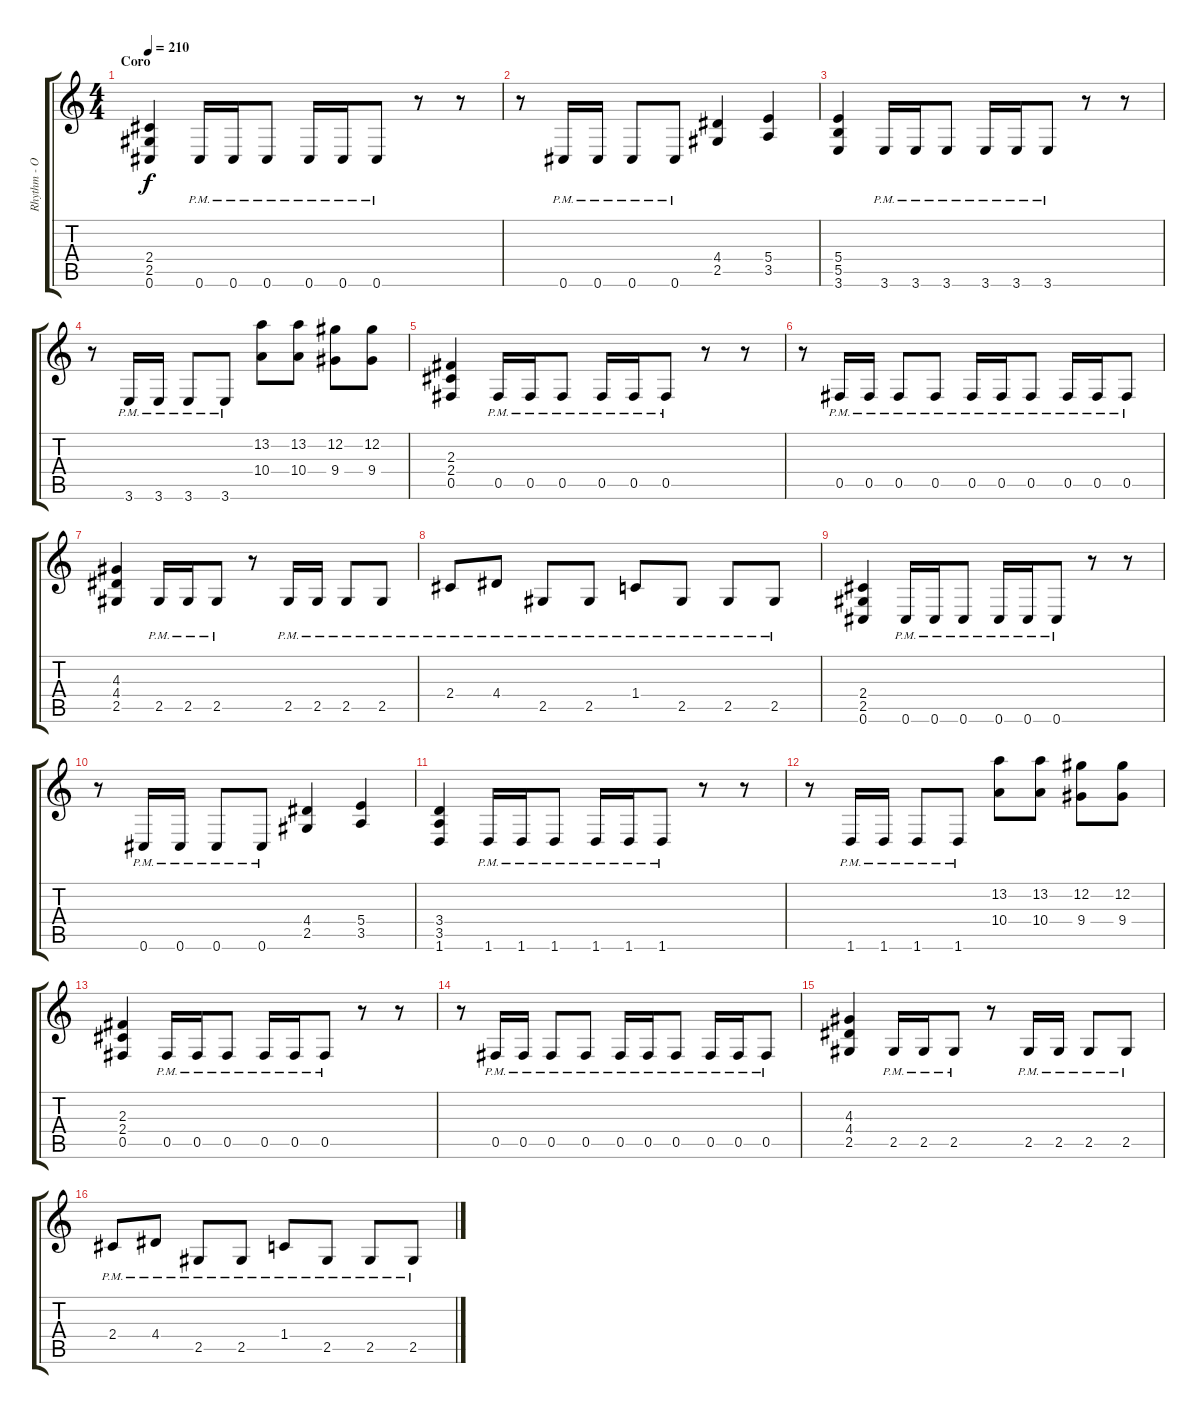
\track ("Rhythm - Oli Herbert" "Rhythm - O") {instrument distortionguitar}
\staff {score tabs}
\tuning (Db4 Ab3 E3 B2 Gb2 Db2) {hide}
\ts (4 4)
\section ("" "Coro")
\tempo 210
\clef g2
\ks c
(2.4 2.5 0.6).4{dy f} 0.6{pm}.16 0.6{pm}.16 0.6{pm}.8 0.6{pm}.16 0.6{pm}.16 0.6{pm}.8 r.8 r.8 |
r.8 0.6{pm}.16 0.6{pm}.16 0.6{pm}.8 0.6{pm}.8 (4.4 2.5).4 (5.4 3.5).4 |
(5.4 5.5 3.6).4 3.6{pm}.16 3.6{pm}.16 3.6{pm}.8 3.6{pm}.16 3.6{pm}.16 3.6{pm}.8 r.8 r.8 |
r.8 3.6{pm}.16 3.6{pm}.16 3.6{pm}.8 3.6{pm}.8 (13.2 10.4).8 (13.2 10.4).8 (12.2 9.4).8 (12.2 9.4).8 |
(2.3 2.4 0.5).4 0.5{pm}.16 0.5{pm}.16 0.5{pm}.8 0.5{pm}.16 0.5{pm}.16 0.5{pm}.8 r.8 r.8 |
r.8 0.5{pm}.16 0.5{pm}.16 0.5{pm}.8 0.5{pm}.8 0.5{pm}.16 0.5{pm}.16 0.5{pm}.8 0.5{pm}.16 0.5{pm}.16 0.5{pm}.8 |
(4.3 4.4 2.5).4 2.5{pm}.16 2.5{pm}.16 2.5{pm}.8 r.8 2.5{pm}.16 2.5{pm}.16 2.5{pm}.8 2.5{pm}.8 |
2.4{pm}.8 4.4{pm}.8 2.5{pm}.8 2.5{pm}.8 1.4{pm}.8 2.5{pm}.8 2.5{pm}.8 2.5{pm}.8 |
(2.4 2.5 0.6).4 0.6{pm}.16 0.6{pm}.16 0.6{pm}.8 0.6{pm}.16 0.6{pm}.16 0.6{pm}.8 r.8 r.8 |
r.8 0.6{pm}.16 0.6{pm}.16 0.6{pm}.8 0.6{pm}.8 (4.4 2.5).4 (5.4 3.5).4 |
(3.4 3.5 1.6).4 1.6{pm}.16 1.6{pm}.16 1.6{pm}.8 1.6{pm}.16 1.6{pm}.16 1.6{pm}.8 r.8 r.8 |
r.8 1.6{pm}.16 1.6{pm}.16 1.6{pm}.8 1.6{pm}.8 (13.2 10.4).8 (13.2 10.4).8 (12.2 9.4).8 (12.2 9.4).8 |
(2.3 2.4 0.5).4 0.5{pm}.16 0.5{pm}.16 0.5{pm}.8 0.5{pm}.16 0.5{pm}.16 0.5{pm}.8 r.8 r.8 |
r.8 0.5{pm}.16 0.5{pm}.16 0.5{pm}.8 0.5{pm}.8 0.5{pm}.16 0.5{pm}.16 0.5{pm}.8 0.5{pm}.16 0.5{pm}.16 0.5{pm}.8 |
(4.3 4.4 2.5).4 2.5{pm}.16 2.5{pm}.16 2.5{pm}.8 r.8 2.5{pm}.16 2.5{pm}.16 2.5{pm}.8 2.5{pm}.8 |
2.4{pm}.8 4.4{pm}.8 2.5{pm}.8 2.5{pm}.8 1.4{pm}.8 2.5{pm}.8 2.5{pm}.8 2.5{pm}.8
